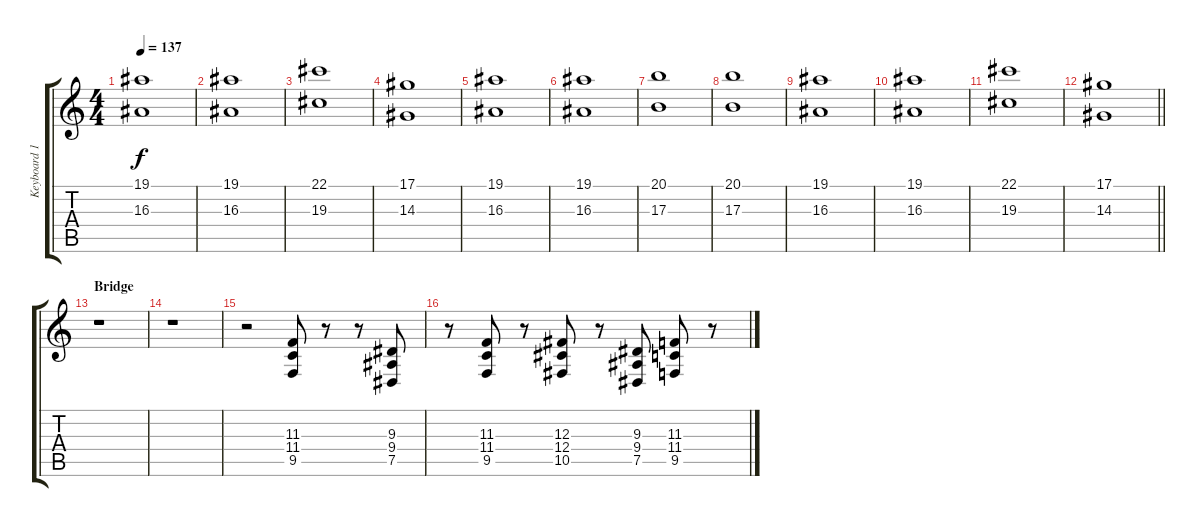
\track ("Keyboard 1" "Keyboard 1") {instrument stringensemble1}
\staff {score tabs}
\tuning (Eb4 Bb3 Gb3 Db3 Ab2 Eb2) {hide}
\ts (4 4)
\tempo 137
\clef g2
\ks c
(19.1 16.3).1{dy f} |
(19.1 16.3).1 |
(22.1 19.3).1 |
(17.1 14.3).1 |
(19.1 16.3).1 |
(19.1 16.3).1 |
(20.1 17.3).1 |
(20.1 17.3).1 |
(19.1 16.3).1 |
(19.1 16.3).1 |
(22.1 19.3).1 |
\barLineRight lightlight
(17.1 14.3).1 |
\section ("" "Bridge")
r.1 |
r.1 |
r.2{instrument choiraahs} (11.3 11.4 9.5).8 r.8 r.8 (9.3 9.4 7.5).8 |
r.8 (11.3 11.4 9.5).8 r.8 (12.3 12.4 10.5).8 r.8 (9.3 9.4 7.5).8 (11.3 11.4 9.5).8 r.8
